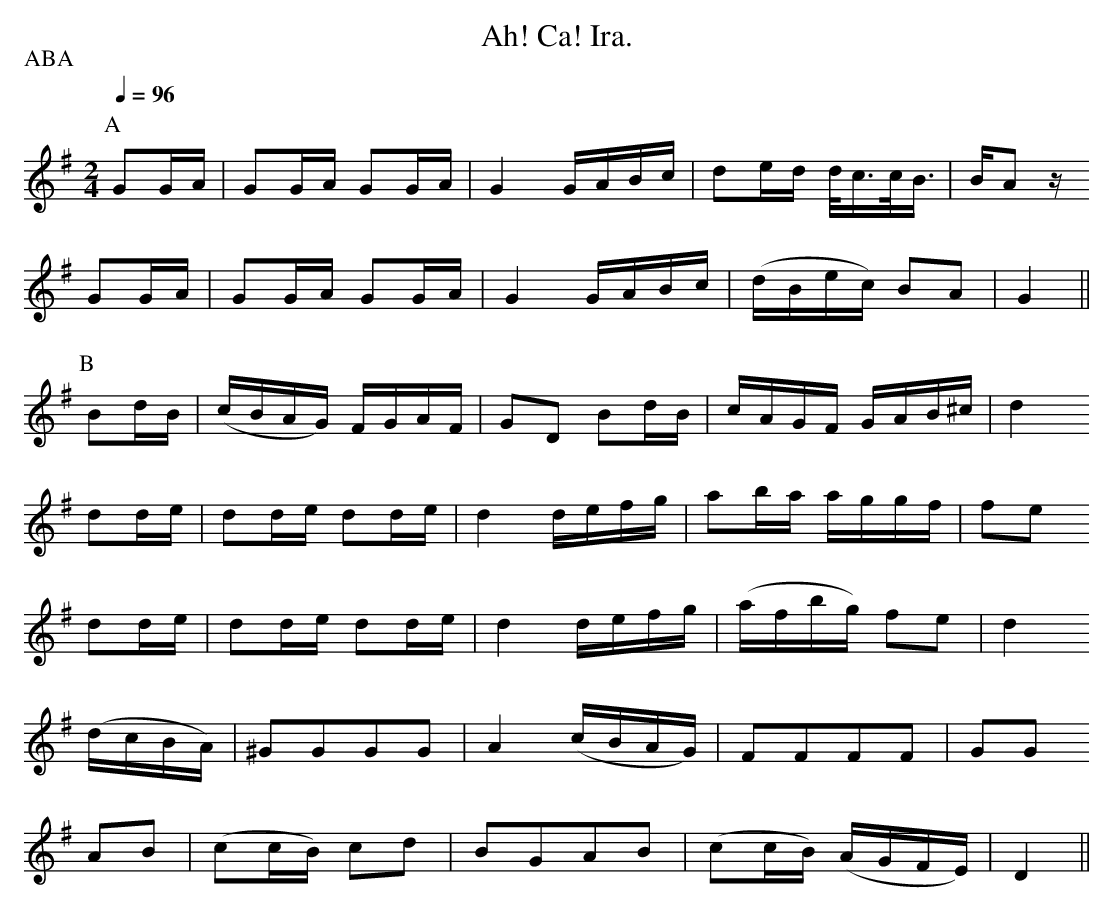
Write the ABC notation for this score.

X:1
T:Ah! Ca! Ira.
M:2/4
L:1/16
Q:1/4=96
P:ABA % Aird uses a da capo
K:G
P:A
 G2GA | G2GA  G2GA|G4   GABc | d2ed   d<cc<B|BA2z
 G2GA | G2GA  G2GA|G4   GABc |(dBec)  B2A2  |G4||
P:B
 B2dB |(cBAG) FGAF|G2D2 B2dB | cAGF   GAB^c |d4
 d2de | d2de  d2de|d4   defg | a2ba   aggf  |f2e2
 d2de | d2de  d2de|d4   defg |(afbg)  f2e2  |d4
(dcBA)|^G2G2G2G2|A4  (cBAG)| F2F2F2F2  |G2G2
A2B2 |(c2cB) c2d2|B2G2A2B2 |(c2cB) (AGFE) |D4||
